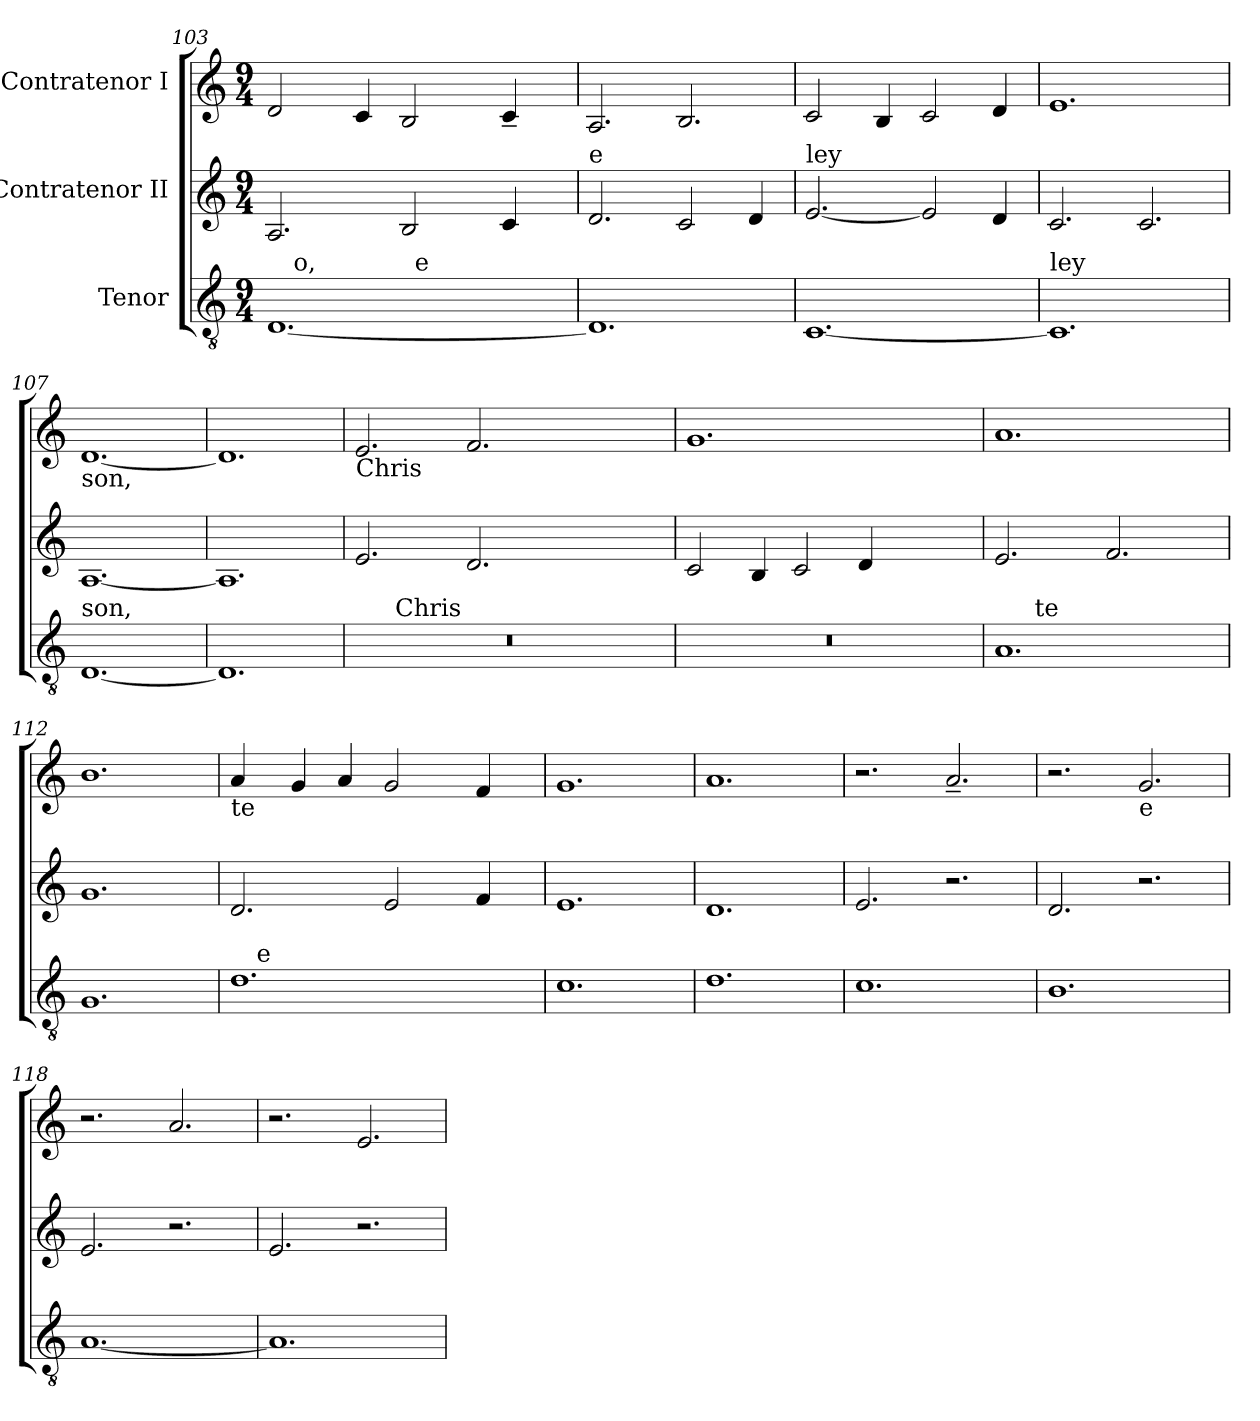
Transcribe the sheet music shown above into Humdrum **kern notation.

**kern	**kern	**kern
*part3	*part2	*part1
*staff3	*staff2	*staff1
*I"Tenor	*I"Contratenor II	*I"Contratenor I
*clefGv2	*clefG2	*clefG2
*k[]	*k[]	*k[]
*C:	*C:	*C:
*M9/4	*M9/4	*M9/4
=103	=103	=103
*^	*	*
*	*^	*	*
[<1.D	16.ryy	2ryy	2.A/	2d/
!	!LO:TX:a:t=o,	!	!	!
.	1ryy	.	.	.
.	.	4ryy	.	4c/
.	.	32ryy	2B/	2B/
!	!	!LO:TX:a:t=e	!	!
.	.	2ryy	.	.
.	4ryy	.	.	.
.	.	.	4c/	4c~</
.	.	8..ryy	.	.
.	8ryy	.	.	.
.	32ryy	.	.	.
=104	=104	=104	=104	=104
!	!	!	!LO:TX:a:t=e	!
*v	*v	*v	*	*
1.D]	2.d/	2.A/
.	2c/	2.B/
.	4d/	.
=105	=105	=105
!	!LO:TX:a:t=ley	!
[<1.C	[<2.e/	2c/
.	.	4B/
.	2e/]	2c/
.	4d/	4d/
!!LO:PB:g=z
=106	=106	=106
!LO:TX:a:t=ley	!	!
1.C]	2.c/	1.e
.	2.c/	.
=107	=107	=107
!	!	!LO:TX:b:t=son,
!LO:TX:a:t=son,	!	!
[<1.D	[<1.A	[<1.d
=108	=108	=108
1.D]	1.A]	1.d]
=109	=109	=109
!	!	!LO:TX:b:t=Chris
!LO:N:vis=1	!	!
*^	*	*
4%9r	8ryy	2.e/	2.e/
.	32ryy	.	.
!	!LO:TX:a:t=Chris	!	!
.	1ryy	.	.
.	.	2.d/	2.f/
.	1ryy	.	.
.	.	2.ryy	2.ryy
.	16.ryy	.	.
=110	=110	=110	=110
!LO:N:vis=1	!	!	!
*v	*v	*	*
4%9r	2c/	1.g
.	4B/	.
.	2c/	.
.	4d/	.
.	2.ryy	2.ryy
=111	=111	=111
*^	*	*
1.A	8ryy	2.e/	1.a
.	32ryy	.	.
!	!LO:TX:a:t=te	!	!
.	1ryy	.	.
.	.	2.f/	.
.	4ryy	.	.
.	16.ryy	.	.
*v	*v	*	*
=112	=112	=112
1.G	1.g	1.b
=113	=113	=113
!	!	!LO:TX:b:t=te
*^	*	*
1.d	16.ryy	2.d/	4a/
!	!LO:TX:a:t=e	!	!
.	1ryy	.	.
.	.	.	4g/
.	.	.	4a/
.	.	2e/	2g/
.	4ryy	.	.
.	.	4f/	4f/
.	8ryy	.	.
.	32ryy	.	.
*v	*v	*	*
=114	=114	=114
1.c	1.e	1.g
=115	=115	=115
1.d	1.d	1.a
!!LO:LB:g=z
=116	=116	=116
1.c	2.e/	2.r
.	2.r	2.a~</
=117	=117	=117
1.B	2.d/	2.r
!	!	!LO:TX:b:t=e
.	2.r	2.g/
=118	=118	=118
[<1.A	2.e/	2.r
.	2.r	2.a/
=119	=119	=119
1.A]	2.e/	2.r
.	2.r	2.e/
=	=	=
*-	*-	*-
